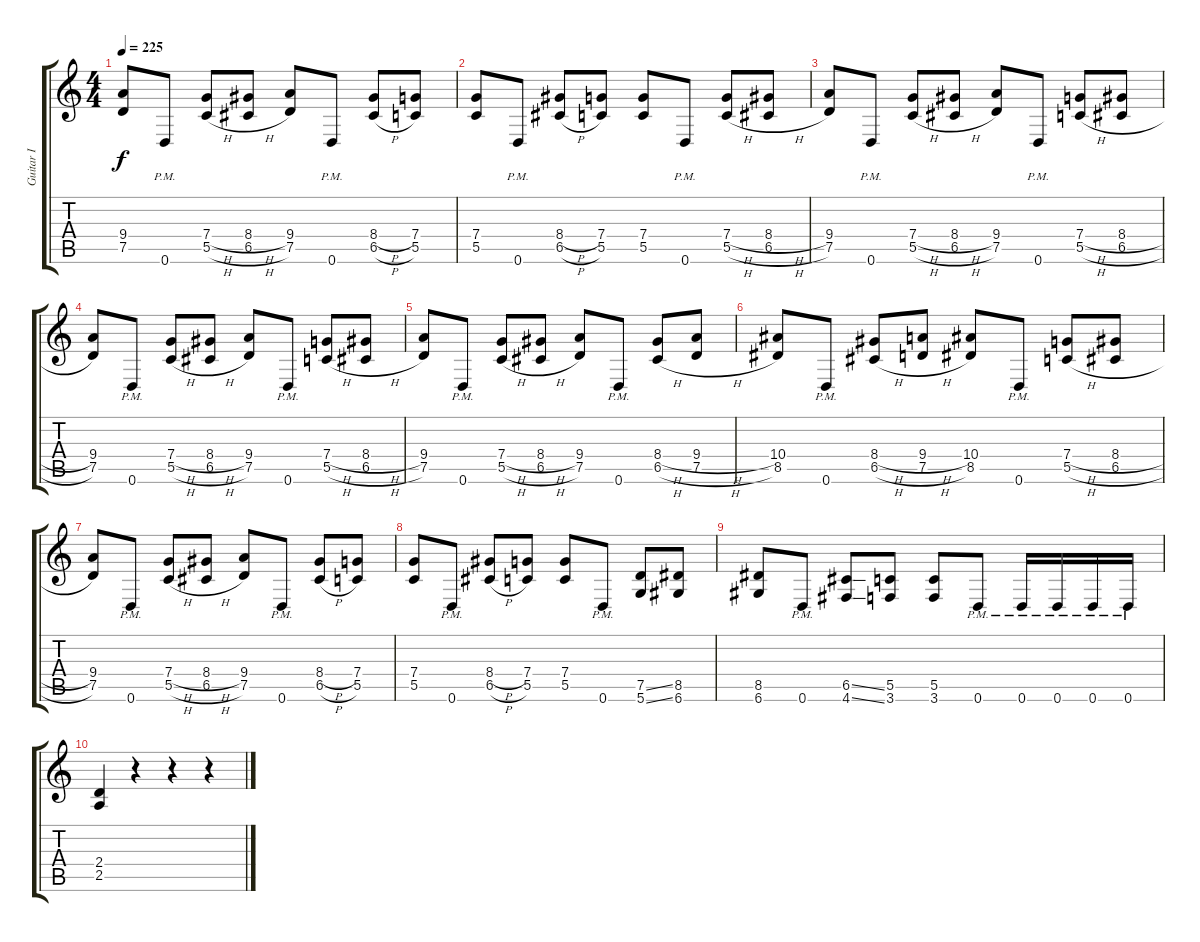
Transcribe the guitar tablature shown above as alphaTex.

\track ("Guitar I" "Guitar I") {instrument distortionguitar}
\staff {score tabs}
\tuning (D4 A3 F3 C3 G2 D2) {hide}
\ts (4 4)
\tempo 225
\clef g2
\ks c
(9.4 7.5).8{dy f} 0.6{pm}.8 (7.4{h} 5.5{h}).8 (8.4{h} 6.5{h}).8 (9.4 7.5).8 0.6{pm}.8 (8.4{h} 6.5{h}).8 (7.4 5.5).8 |
(7.4 5.5).8 0.6{pm}.8 (8.4{h} 6.5{h}).8 (7.4 5.5).8 (7.4 5.5).8 0.6{pm}.8 (7.4{h} 5.5{h}).8 (8.4{h} 6.5{h}).8 |
(9.4 7.5).8 0.6{pm}.8 (7.4{h} 5.5{h}).8 (8.4{h} 6.5{h}).8 (9.4 7.5).8 0.6{pm}.8 (7.4{h} 5.5{h}).8 (8.4{h} 6.5{h}).8 |
(9.4 7.5).8 0.6{pm}.8 (7.4{h} 5.5{h}).8 (8.4{h} 6.5{h}).8 (9.4 7.5).8 0.6{pm}.8 (7.4{h} 5.5{h}).8 (8.4{h} 6.5{h}).8 |
(9.4 7.5).8 0.6{pm}.8 (7.4{h} 5.5{h}).8 (8.4{h} 6.5{h}).8 (9.4 7.5).8 0.6{pm}.8 (8.4{h} 6.5{h}).8 (9.4{h} 7.5{h}).8 |
(10.4 8.5).8 0.6{pm}.8 (8.4{h} 6.5{h}).8 (9.4{h} 7.5{h}).8 (10.4 8.5).8 0.6{pm}.8 (7.4{h} 5.5{h}).8 (8.4{h} 6.5{h}).8 |
(9.4 7.5).8 0.6{pm}.8 (7.4{h} 5.5{h}).8 (8.4{h} 6.5{h}).8 (9.4 7.5).8 0.6{pm}.8 (8.4{h} 6.5{h}).8 (7.4 5.5).8 |
(7.4 5.5).8 0.6{pm}.8 (8.4{h} 6.5{h}).8 (7.4 5.5).8 (7.4 5.5).8 0.6{pm}.8 (7.5{ss} 5.6{ss}).8 (8.5 6.6).8 |
(8.5 6.6).8 0.6{pm}.8 (6.5{ss} 4.6{ss}).8 (5.5 3.6).8 (5.5 3.6).8 0.6{pm}.8 0.6{pm}.16 0.6{pm}.16 0.6{pm}.16 0.6{pm}.16 |
(2.4 2.5).4 r.4 r.4 r.4
